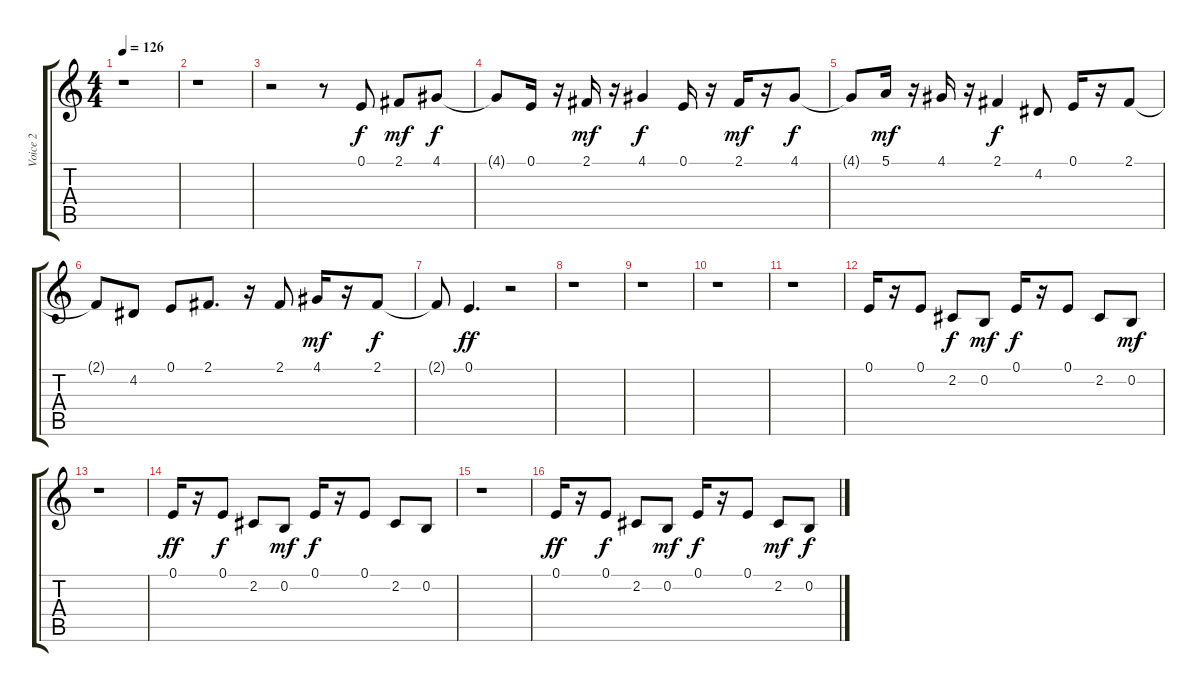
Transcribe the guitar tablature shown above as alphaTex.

\track ("Voice 2" "Voice 2") {instrument lead2sawtooth}
\staff {score tabs}
\tuning (E4 B3 G3 D3 A2 E2) {hide}
\ts (4 4)
\tempo 126
\clef g2
\ks c
r.1{dy f} |
r.1 |
r.2 r.8 0.1.8 2.1.8{dy mf} 4.1.8{dy f} |
4.1{t}.8 0.1.16 r.16 2.1.16{dy mf} r.16 4.1.4{dy f} 0.1.16 r.16 2.1.16{dy mf} r.16 4.1.8{dy f} |
4.1{t}.8 5.1.16{dy mf} r.16 4.1.16 r.16 2.1.4{dy f} 4.2.8 0.1.16 r.16 2.1.8 |
2.1{t}.8 4.2.8 0.1.8 2.1.8{d} r.16 2.1.8 4.1.16{dy mf} r.16 2.1.8{dy f} |
2.1{t}.8 0.1.4{d dy ff} r.2 |
r.1 |
r.1 |
r.1 |
r.1 |
0.1.16 r.16 0.1.8 2.2.8{dy f} 0.2.8{dy mf} 0.1.16{dy f} r.16 0.1.8 2.2.8 0.2.8{dy mf} |
r.1 |
0.1.16{dy ff} r.16 0.1.8{dy f} 2.2.8 0.2.8{dy mf} 0.1.16{dy f} r.16 0.1.8 2.2.8 0.2.8 |
r.1 |
0.1.16{dy ff} r.16 0.1.8{dy f} 2.2.8 0.2.8{dy mf} 0.1.16{dy f} r.16 0.1.8 2.2.8{dy mf} 0.2.8{dy f}
